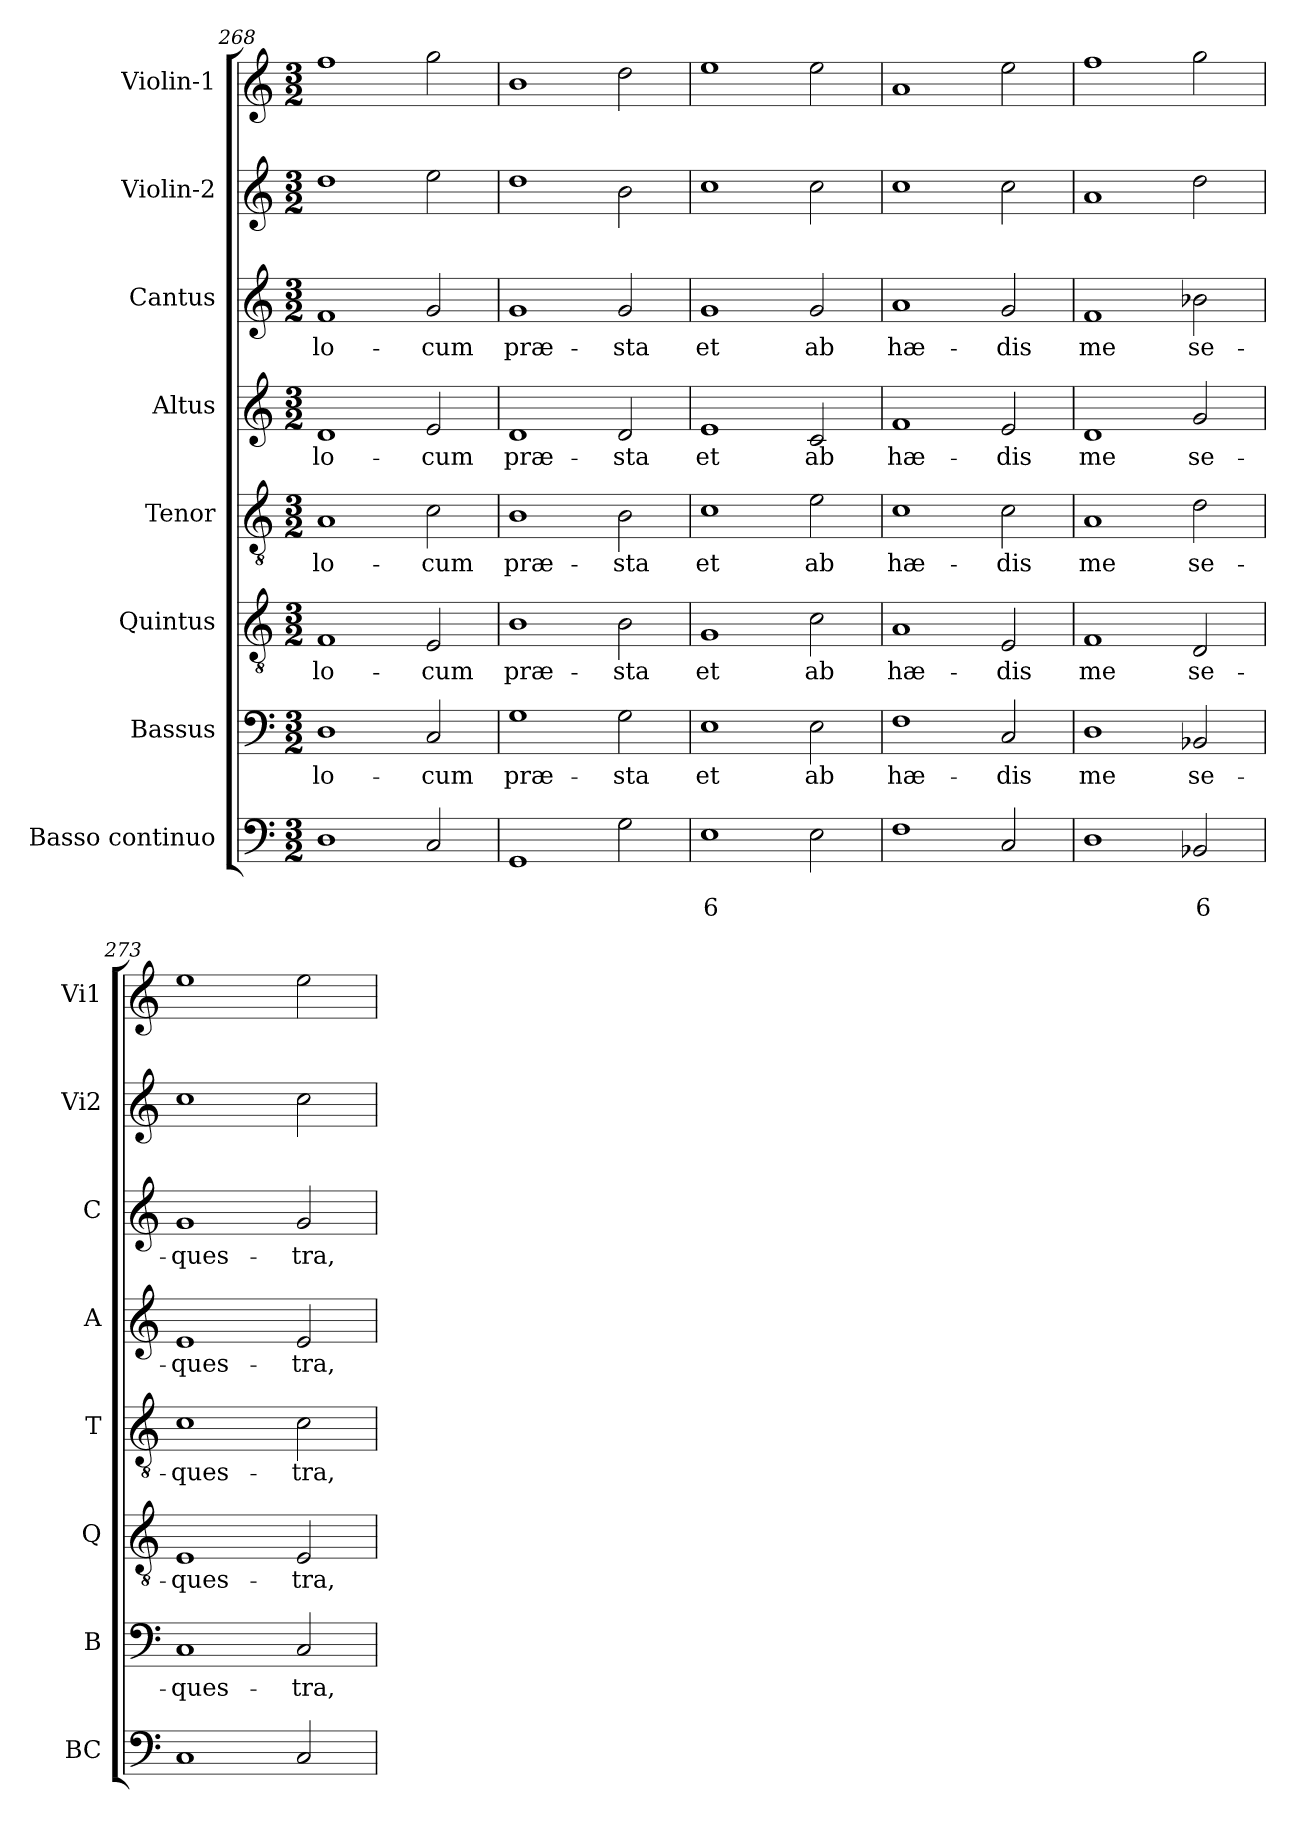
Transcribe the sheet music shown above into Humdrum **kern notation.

**kern	**text	**text	**kern	**text	**kern	**text	**kern	**text	**kern	**text	**kern	**text	**kern	**kern
*part8	*part8	*part8	*part7	*part7	*part6	*part6	*part5	*part5	*part4	*part4	*part3	*part3	*part2	*part1
*staff8	*staff8	*staff8	*staff7	*staff7	*staff6	*staff6	*staff5	*staff5	*staff4	*staff4	*staff3	*staff3	*staff2	*staff1
*I"Basso continuo	*	*	*I"Bassus	*	*I"Quintus	*	*I"Tenor	*	*I"Altus	*	*I"Cantus	*	*I"Violin-2	*I"Violin-1
*I'BC	*	*	*I'B	*	*I'Q	*	*I'T	*	*I'A	*	*I'C	*	*I'Vi2	*I'Vi1
*clefF4	*	*	*clefF4	*	*clefGv2	*	*clefGv2	*	*clefG2	*	*clefG2	*	*clefG2	*clefG2
*k[]	*	*	*k[]	*	*k[]	*	*k[]	*	*k[]	*	*k[]	*	*k[]	*k[]
*C:	*	*	*C:	*	*C:	*	*C:	*	*C:	*	*C:	*	*C:	*C:
*M3/2	*	*	*M3/2	*	*M3/2	*	*M3/2	*	*M3/2	*	*M3/2	*	*M3/2	*M3/2
=268	=268	=268	=268	=268	=268	=268	=268	=268	=268	=268	=268	=268	=268	=268
!	!	!	!	!LO:LY:b	!	!LO:LY:b	!	!LO:LY:b	!	!LO:LY:b	!	!LO:LY:b	!	!
1D	.	.	1D	lo-	1F	lo-	1A	lo-	1d	lo-	1f	lo-	1dd	1ff
!	!	!	!	!LO:LY:b	!	!LO:LY:b	!	!LO:LY:b	!	!LO:LY:b	!	!LO:LY:b	!	!
2C/	.	.	2C/	-cum	2E/	-cum	2c\	-cum	2e/	-cum	2g/	-cum	2ee\	2gg\
=269	=269	=269	=269	=269	=269	=269	=269	=269	=269	=269	=269	=269	=269	=269
!	!	!	!	!LO:LY:b	!	!LO:LY:b	!	!LO:LY:b	!	!LO:LY:b	!	!LO:LY:b	!	!
1GG	.	.	1G	præ-	1B	præ-	1B	præ-	1d	præ-	1g	præ-	1dd	1b
!	!	!	!	!LO:LY:b	!	!LO:LY:b	!	!LO:LY:b	!	!LO:LY:b	!	!LO:LY:b	!	!
2G\	.	.	2G\	-sta	2B\	-sta	2B\	-sta	2d/	-sta	2g/	-sta	2b\	2dd\
=270	=270	=270	=270	=270	=270	=270	=270	=270	=270	=270	=270	=270	=270	=270
!	!	!LO:LY:b	!	!LO:LY:b	!	!LO:LY:b	!	!LO:LY:b	!	!LO:LY:b	!	!LO:LY:b	!	!
1E	.	6	1E	et	1G	et	1c	et	1e	et	1g	et	1cc	1ee
!	!	!	!	!LO:LY:b	!	!LO:LY:b	!	!LO:LY:b	!	!LO:LY:b	!	!LO:LY:b	!	!
2E\	.	.	2E\	ab	2c\	ab	2e\	ab	2c/	ab	2g/	ab	2cc\	2ee\
=271	=271	=271	=271	=271	=271	=271	=271	=271	=271	=271	=271	=271	=271	=271
!	!	!	!	!LO:LY:b	!	!LO:LY:b	!	!LO:LY:b	!	!LO:LY:b	!	!LO:LY:b	!	!
1F	.	.	1F	hæ-	1A	hæ-	1c	hæ-	1f	hæ-	1a	hæ-	1cc	1a
!	!	!	!	!LO:LY:b	!	!LO:LY:b	!	!LO:LY:b	!	!LO:LY:b	!	!LO:LY:b	!	!
2C/	.	.	2C/	-dis	2E/	-dis	2c\	-dis	2e/	-dis	2g/	-dis	2cc\	2ee\
!!LO:PB:g=z
=272	=272	=272	=272	=272	=272	=272	=272	=272	=272	=272	=272	=272	=272	=272
!	!	!	!	!LO:LY:b	!	!LO:LY:b	!	!LO:LY:b	!	!LO:LY:b	!	!LO:LY:b	!	!
1D	.	.	1D	me	1F	me	1A	me	1d	me	1f	me	1a	1ff
!	!	!LO:LY:b	!	!LO:LY:b	!	!LO:LY:b	!	!LO:LY:b	!	!LO:LY:b	!	!LO:LY:b	!	!
2BB-X/	.	6	2BB-X/	se-	2D/	se-	2d\	se-	2g/	se-	2b-X\	se-	2dd\	2gg\
=273	=273	=273	=273	=273	=273	=273	=273	=273	=273	=273	=273	=273	=273	=273
!	!	!	!	!LO:LY:b	!	!LO:LY:b	!	!LO:LY:b	!	!LO:LY:b	!	!LO:LY:b	!	!
1C	.	.	1C	-ques-	1E	-ques-	1c	-ques-	1e	-ques-	1g	-ques-	1cc	1ee
!	!	!	!	!LO:LY:b	!	!LO:LY:b	!	!LO:LY:b	!	!LO:LY:b	!	!LO:LY:b	!	!
2C/	.	.	2C/	-tra,	2E/	-tra,	2c\	-tra,	2e/	-tra,	2g/	-tra,	2cc\	2ee\
=	=	=	=	=	=	=	=	=	=	=	=	=	=	=
*-	*-	*-	*-	*-	*-	*-	*-	*-	*-	*-	*-	*-	*-	*-
